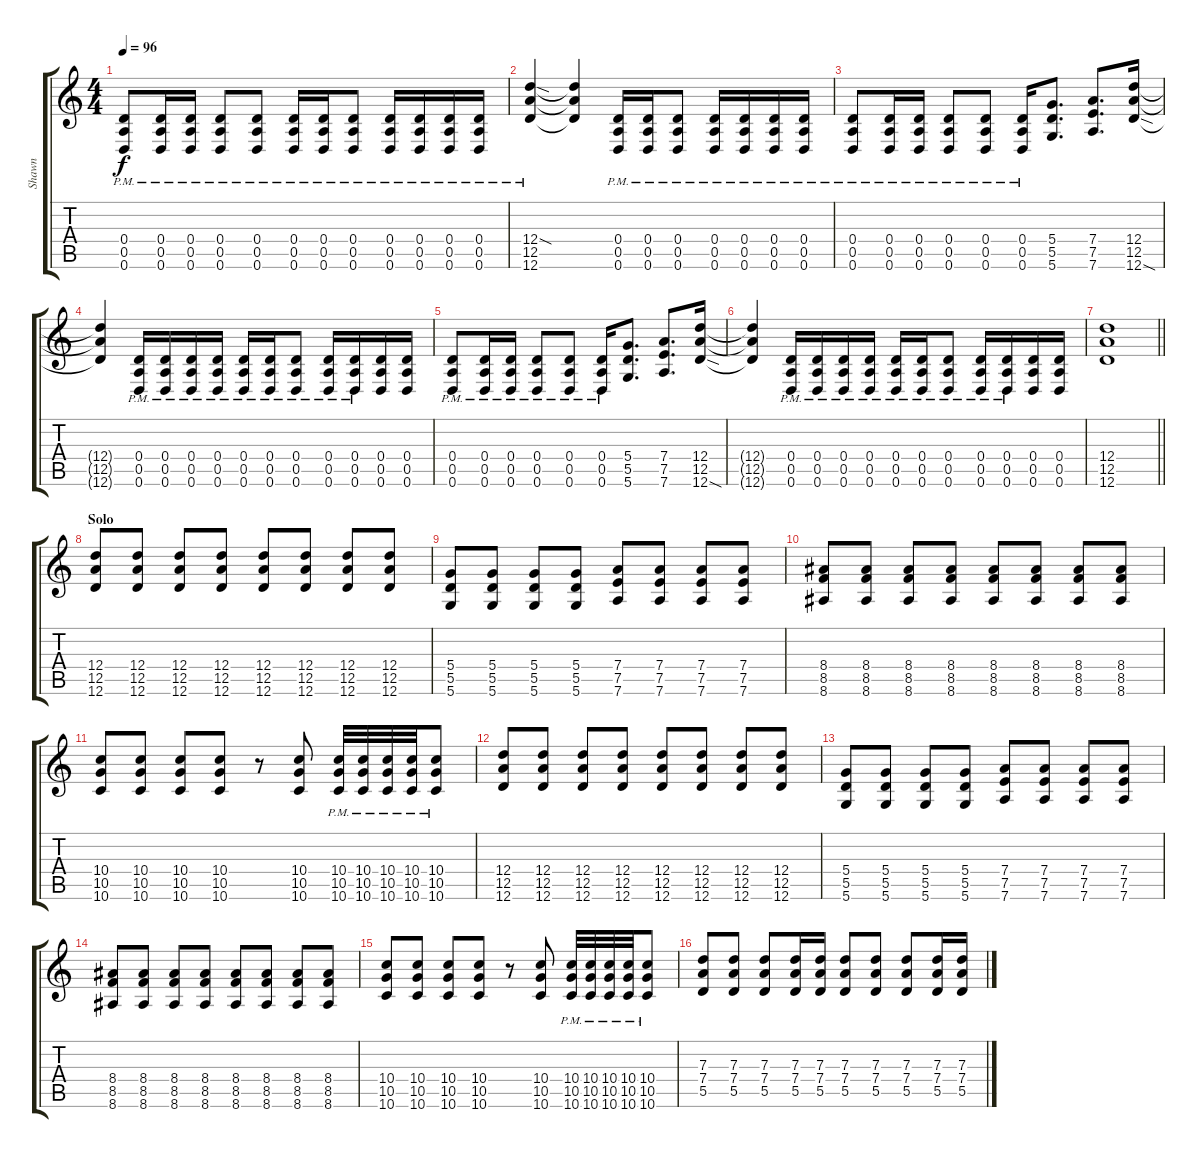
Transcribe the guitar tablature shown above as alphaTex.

\track ("Shawn" "Shawn") {instrument distortionguitar}
\staff {score tabs}
\tuning (E4 B3 G3 D3 A2 D2) {hide}
\ts (4 4)
\tempo 96
\clef g2
\ks c
(0.4{pm} 0.5{pm} 0.6{pm}).8{dy f} (0.4{pm} 0.5{pm} 0.6{pm}).16 (0.4{pm} 0.5{pm} 0.6{pm}).16 (0.4{pm} 0.5{pm} 0.6{pm}).8 (0.4{pm} 0.5{pm} 0.6{pm}).8 (0.4{pm} 0.5{pm} 0.6{pm}).16 (0.4{pm} 0.5{pm} 0.6{pm}).16 (0.4{pm} 0.5{pm} 0.6{pm}).8 (0.4{pm} 0.5{pm} 0.6{pm}).16 (0.4{pm} 0.5{pm} 0.6{pm}).16 (0.4{pm} 0.5{pm} 0.6{pm}).16 (0.4{pm} 0.5{pm} 0.6{pm}).16 |
(12.4{sod pm} 12.5{pm} 12.6{pm}).4{volume 11} (12.4{t} 12.5{t} 12.6{t}).4 (0.4{pm} 0.5{pm} 0.6{pm}).16{volume 7} (0.4{pm} 0.5{pm} 0.6{pm}).16 (0.4{pm} 0.5{pm} 0.6{pm}).8 (0.4{pm} 0.5{pm} 0.6{pm}).16 (0.4{pm} 0.5{pm} 0.6{pm}).16 (0.4{pm} 0.5{pm} 0.6{pm}).16 (0.4{pm} 0.5{pm} 0.6{pm}).16 |
(0.4{pm} 0.5{pm} 0.6{pm}).8{volume 8} (0.4{pm} 0.5{pm} 0.6{pm}).16 (0.4{pm} 0.5{pm} 0.6{pm}).16 (0.4{pm} 0.5{pm} 0.6{pm}).8 (0.4{pm} 0.5{pm} 0.6{pm}).8 (0.4{pm} 0.5{pm} 0.6{pm}).16 (5.4 5.5 5.6).8{d volume 13} (7.4 7.5 7.6).8{d} (12.4 12.5 12.6{sod}).16 |
(12.4{t} 12.5{t} 12.6{t}).4 (0.4{pm} 0.5{pm} 0.6{pm}).16{volume 8} (0.4{pm} 0.5{pm} 0.6{pm}).16 (0.4{pm} 0.5{pm} 0.6{pm}).16 (0.4{pm} 0.5{pm} 0.6{pm}).16 (0.4{pm} 0.5{pm} 0.6{pm}).16 (0.4{pm} 0.5{pm} 0.6{pm}).16 (0.4{pm} 0.5{pm} 0.6{pm}).8 (0.4{pm} 0.5{pm} 0.6{pm}).16 (0.4{pm} 0.5{pm} 0.6{pm}).16 (0.4 0.5 0.6).16 (0.4 0.5 0.6).16 |
(0.4{pm} 0.5{pm} 0.6{pm}).8{volume 8} (0.4{pm} 0.5{pm} 0.6{pm}).16 (0.4{pm} 0.5{pm} 0.6{pm}).16 (0.4{pm} 0.5{pm} 0.6{pm}).8 (0.4{pm} 0.5{pm} 0.6{pm}).8 (0.4{pm} 0.5{pm} 0.6{pm}).16 (5.4 5.5 5.6).8{d volume 13} (7.4 7.5 7.6).8{d} (12.4 12.5 12.6{sod}).16 |
(12.4{t} 12.5{t} 12.6{t}).4 (0.4{pm} 0.5{pm} 0.6{pm}).16{volume 8} (0.4{pm} 0.5{pm} 0.6{pm}).16 (0.4{pm} 0.5{pm} 0.6{pm}).16 (0.4{pm} 0.5{pm} 0.6{pm}).16 (0.4{pm} 0.5{pm} 0.6{pm}).16 (0.4{pm} 0.5{pm} 0.6{pm}).16 (0.4{pm} 0.5{pm} 0.6{pm}).8 (0.4{pm} 0.5{pm} 0.6{pm}).16 (0.4{pm} 0.5{pm} 0.6{pm}).16 (0.4 0.5 0.6).16 (0.4 0.5 0.6).16 |
\barLineRight lightlight
(12.4 12.5 12.6).1{volume 11} |
\section ("" "Solo")
(12.4 12.5 12.6).8{volume 12} (12.4 12.5 12.6).8 (12.4 12.5 12.6).8 (12.4 12.5 12.6).8 (12.4 12.5 12.6).8 (12.4 12.5 12.6).8 (12.4 12.5 12.6).8 (12.4 12.5 12.6).8 |
(5.4 5.5 5.6).8 (5.4 5.5 5.6).8 (5.4 5.5 5.6).8 (5.4 5.5 5.6).8 (7.4 7.5 7.6).8 (7.4 7.5 7.6).8 (7.4 7.5 7.6).8 (7.4 7.5 7.6).8 |
(8.4 8.5 8.6).8 (8.4 8.5 8.6).8 (8.4 8.5 8.6).8 (8.4 8.5 8.6).8 (8.4 8.5 8.6).8 (8.4 8.5 8.6).8 (8.4 8.5 8.6).8 (8.4 8.5 8.6).8 |
(10.4 10.5 10.6).8 (10.4 10.5 10.6).8 (10.4 10.5 10.6).8 (10.4 10.5 10.6).8 r.8 (10.4 10.5 10.6).8 (10.4 10.5{pm} 10.6{pm}).32 (10.4 10.5{pm} 10.6{pm}).32 (10.4 10.5{pm} 10.6{pm}).32 (10.4 10.5{pm} 10.6{pm}).32 (10.4 10.5{pm} 10.6{pm}).8 |
(12.4 12.5 12.6).8{volume 12} (12.4 12.5 12.6).8 (12.4 12.5 12.6).8 (12.4 12.5 12.6).8 (12.4 12.5 12.6).8 (12.4 12.5 12.6).8 (12.4 12.5 12.6).8 (12.4 12.5 12.6).8 |
(5.4 5.5 5.6).8 (5.4 5.5 5.6).8 (5.4 5.5 5.6).8 (5.4 5.5 5.6).8 (7.4 7.5 7.6).8 (7.4 7.5 7.6).8 (7.4 7.5 7.6).8 (7.4 7.5 7.6).8 |
(8.4 8.5 8.6).8 (8.4 8.5 8.6).8 (8.4 8.5 8.6).8 (8.4 8.5 8.6).8 (8.4 8.5 8.6).8 (8.4 8.5 8.6).8 (8.4 8.5 8.6).8 (8.4 8.5 8.6).8 |
(10.4 10.5 10.6).8 (10.4 10.5 10.6).8 (10.4 10.5 10.6).8 (10.4 10.5 10.6).8 r.8 (10.4 10.5 10.6).8 (10.4 10.5{pm} 10.6{pm}).32 (10.4 10.5{pm} 10.6{pm}).32 (10.4 10.5{pm} 10.6{pm}).32 (10.4 10.5{pm} 10.6{pm}).32 (10.4 10.5{pm} 10.6{pm}).8 |
(7.3 7.4 5.5).8{volume 9 instrument overdrivenguitar} (7.3 7.4 5.5).8 (7.3 7.4 5.5).8 (7.3 7.4 5.5).16 (7.3 7.4 5.5).16 (7.3 7.4 5.5).8 (7.3 7.4 5.5).8 (7.3 7.4 5.5).8 (7.3 7.4 5.5).16 (7.3 7.4 5.5).16
